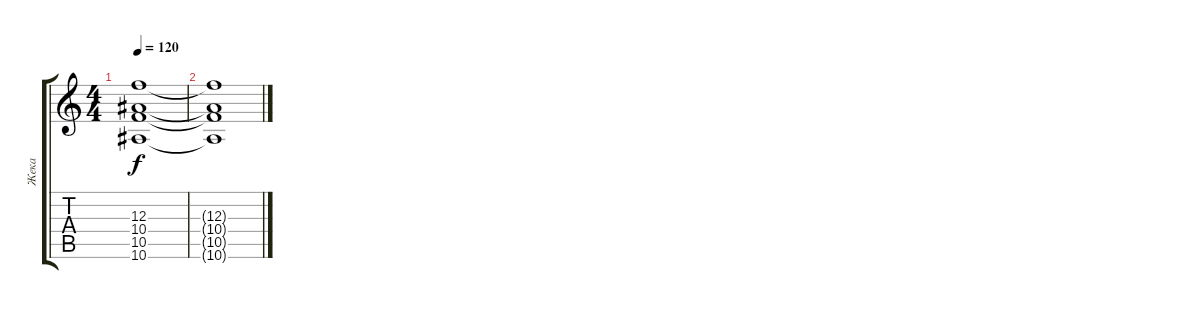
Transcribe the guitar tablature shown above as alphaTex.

\track ("Жека" "Жека") {instrument overdrivenguitar}
\staff {score tabs}
\tuning (D4 A3 F3 C3 G2 C2) {hide}
\ts (4 4)
\tempo 120
\clef g2
\ks c
(12.3 10.4 10.5 10.6).1{dy f} |
(12.3{t} 10.4{t} 10.5{t} 10.6{t}).1
